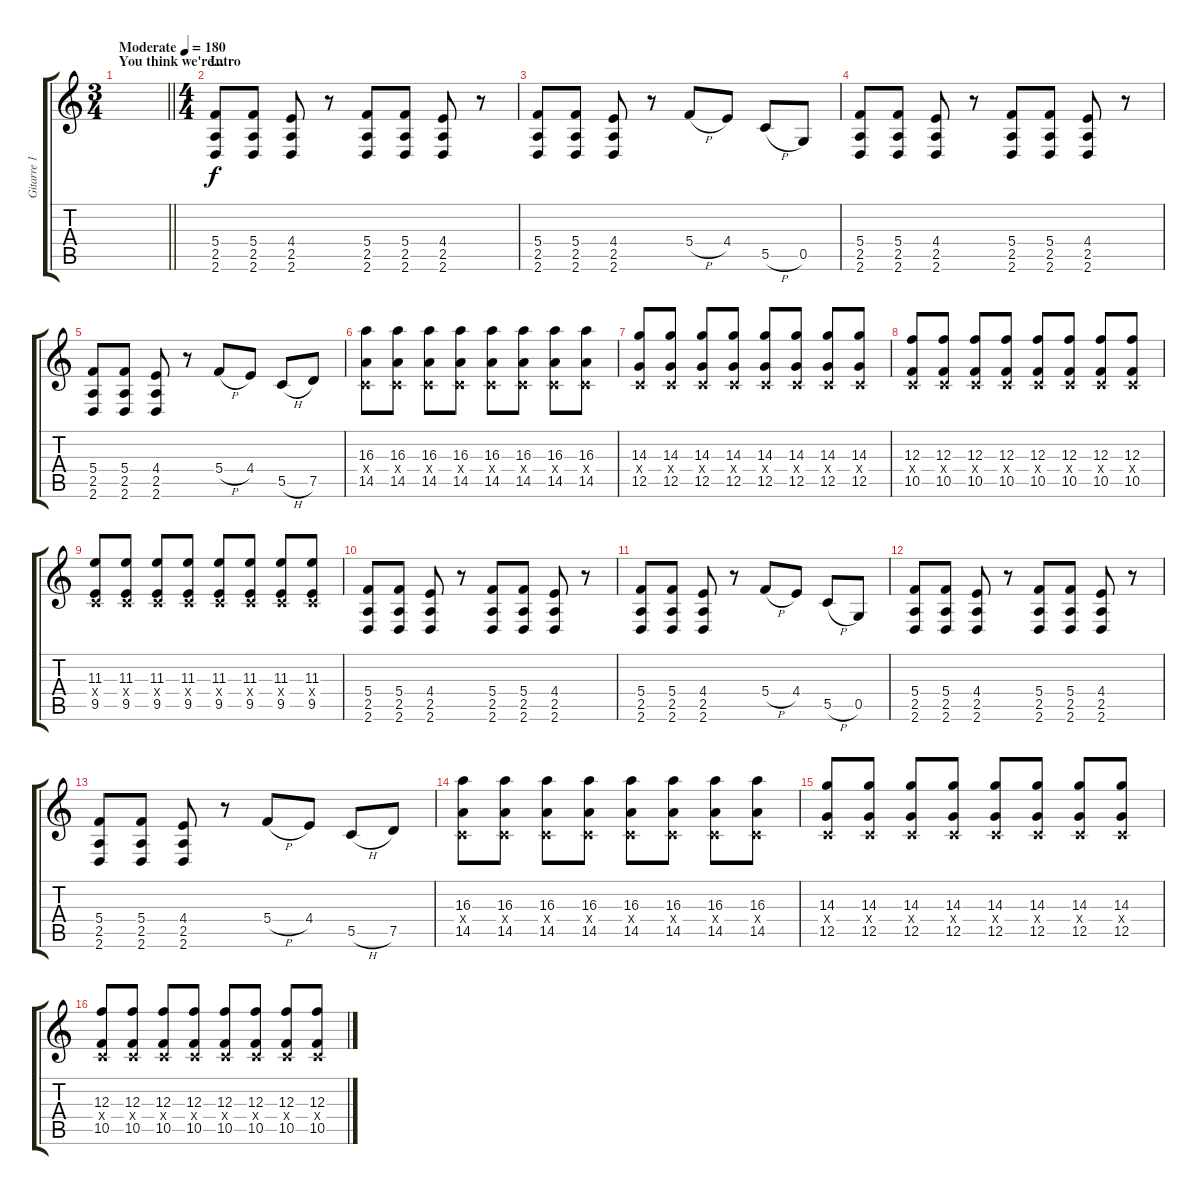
\track ("Gitarre 1" "Gitarre 1") {instrument distortionguitar}
\staff {score tabs}
\tuning (D4 A3 F3 C3 G2 C2) {hide}
\ts (3 4)
\section ("" "You think we're...")
\tempo (180 "Moderate")
\clef g2
\barLineRight lightlight
\ks c
|
\ts (4 4)
\section ("" "Intro")
(5.4 2.5 2.6).8 (5.4 2.5 2.6).8 (4.4 2.5 2.6).8 r.8 (5.4 2.5 2.6).8 (5.4 2.5 2.6).8 (4.4 2.5 2.6).8 r.8 |
(5.4 2.5 2.6).8 (5.4 2.5 2.6).8 (4.4 2.5 2.6).8 r.8 5.4{h}.8 4.4.8 5.5{h}.8 0.5.8 |
(5.4 2.5 2.6).8 (5.4 2.5 2.6).8 (4.4 2.5 2.6).8 r.8 (5.4 2.5 2.6).8 (5.4 2.5 2.6).8 (4.4 2.5 2.6).8 r.8 |
(5.4 2.5 2.6).8 (5.4 2.5 2.6).8 (4.4 2.5 2.6).8 r.8 5.4{h}.8 4.4.8 5.5{h}.8 7.5.8 |
(16.3 0.4{x} 14.5).8 (16.3 0.4{x} 14.5).8 (16.3 0.4{x} 14.5).8 (16.3 0.4{x} 14.5).8 (16.3 0.4{x} 14.5).8 (16.3 0.4{x} 14.5).8 (16.3 0.4{x} 14.5).8 (16.3 0.4{x} 14.5).8 |
(14.3 0.4{x} 12.5).8 (14.3 0.4{x} 12.5).8 (14.3 0.4{x} 12.5).8 (14.3 0.4{x} 12.5).8 (14.3 0.4{x} 12.5).8 (14.3 0.4{x} 12.5).8 (14.3 0.4{x} 12.5).8 (14.3 0.4{x} 12.5).8 |
(12.3 0.4{x} 10.5).8 (12.3 0.4{x} 10.5).8 (12.3 0.4{x} 10.5).8 (12.3 0.4{x} 10.5).8 (12.3 0.4{x} 10.5).8 (12.3 0.4{x} 10.5).8 (12.3 0.4{x} 10.5).8 (12.3 0.4{x} 10.5).8 |
(11.3 0.4{x} 9.5).8 (11.3 0.4{x} 9.5).8 (11.3 0.4{x} 9.5).8 (11.3 0.4{x} 9.5).8 (11.3 0.4{x} 9.5).8 (11.3 0.4{x} 9.5).8 (11.3 0.4{x} 9.5).8 (11.3 0.4{x} 9.5).8 |
(5.4 2.5 2.6).8 (5.4 2.5 2.6).8 (4.4 2.5 2.6).8 r.8 (5.4 2.5 2.6).8 (5.4 2.5 2.6).8 (4.4 2.5 2.6).8 r.8 |
(5.4 2.5 2.6).8 (5.4 2.5 2.6).8 (4.4 2.5 2.6).8 r.8 5.4{h}.8 4.4.8 5.5{h}.8 0.5.8 |
(5.4 2.5 2.6).8 (5.4 2.5 2.6).8 (4.4 2.5 2.6).8 r.8 (5.4 2.5 2.6).8 (5.4 2.5 2.6).8 (4.4 2.5 2.6).8 r.8 |
(5.4 2.5 2.6).8 (5.4 2.5 2.6).8 (4.4 2.5 2.6).8 r.8 5.4{h}.8 4.4.8 5.5{h}.8 7.5.8 |
(16.3 0.4{x} 14.5).8 (16.3 0.4{x} 14.5).8 (16.3 0.4{x} 14.5).8 (16.3 0.4{x} 14.5).8 (16.3 0.4{x} 14.5).8 (16.3 0.4{x} 14.5).8 (16.3 0.4{x} 14.5).8 (16.3 0.4{x} 14.5).8 |
(14.3 0.4{x} 12.5).8 (14.3 0.4{x} 12.5).8 (14.3 0.4{x} 12.5).8 (14.3 0.4{x} 12.5).8 (14.3 0.4{x} 12.5).8 (14.3 0.4{x} 12.5).8 (14.3 0.4{x} 12.5).8 (14.3 0.4{x} 12.5).8 |
(12.3 0.4{x} 10.5).8 (12.3 0.4{x} 10.5).8 (12.3 0.4{x} 10.5).8 (12.3 0.4{x} 10.5).8 (12.3 0.4{x} 10.5).8 (12.3 0.4{x} 10.5).8 (12.3 0.4{x} 10.5).8 (12.3 0.4{x} 10.5).8
